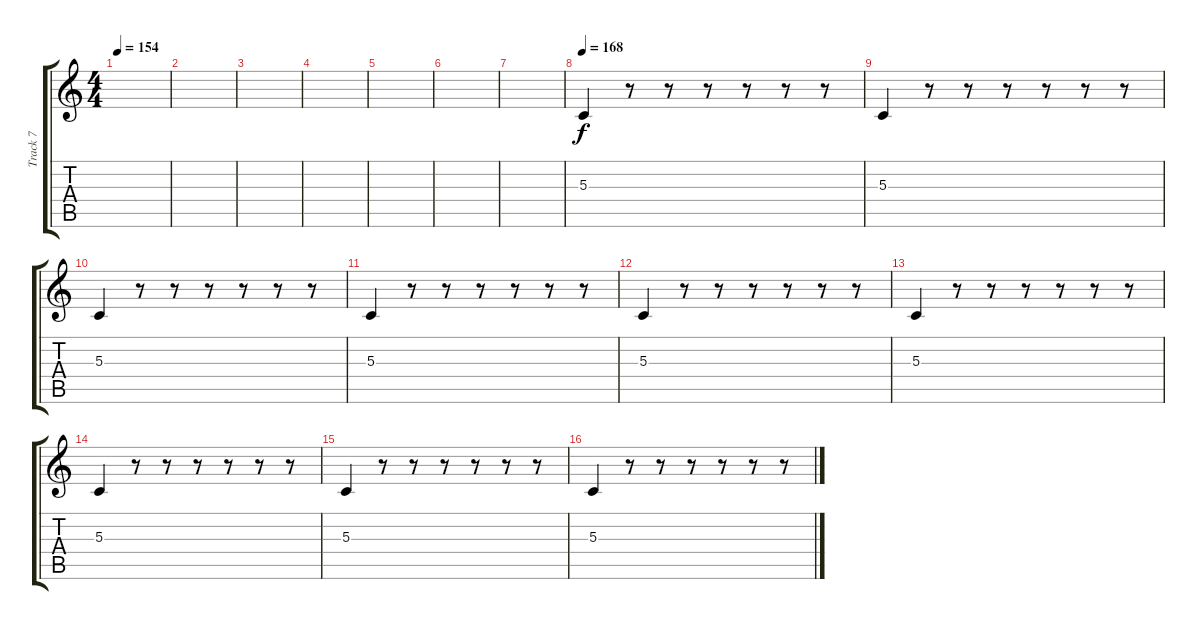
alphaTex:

\track ("Track 7" "Track 7") {instrument choiraahs}
\staff {score tabs}
\tuning (E4 B3 G3 D3 A2 E2) {hide}
\ts (4 4)
\tempo 154
\clef g2
\ks c
|
|
|
|
|
|
|
\tempo 168
5.3.4 r.8 r.8 r.8 r.8 r.8 r.8 |
5.3.4 r.8 r.8 r.8 r.8 r.8 r.8 |
5.3.4 r.8 r.8 r.8 r.8 r.8 r.8 |
5.3.4 r.8 r.8 r.8 r.8 r.8 r.8 |
5.3.4 r.8 r.8 r.8 r.8 r.8 r.8 |
5.3.4 r.8 r.8 r.8 r.8 r.8 r.8 |
5.3.4 r.8 r.8 r.8 r.8 r.8 r.8 |
5.3.4 r.8 r.8 r.8 r.8 r.8 r.8 |
5.3.4 r.8 r.8 r.8 r.8 r.8 r.8
